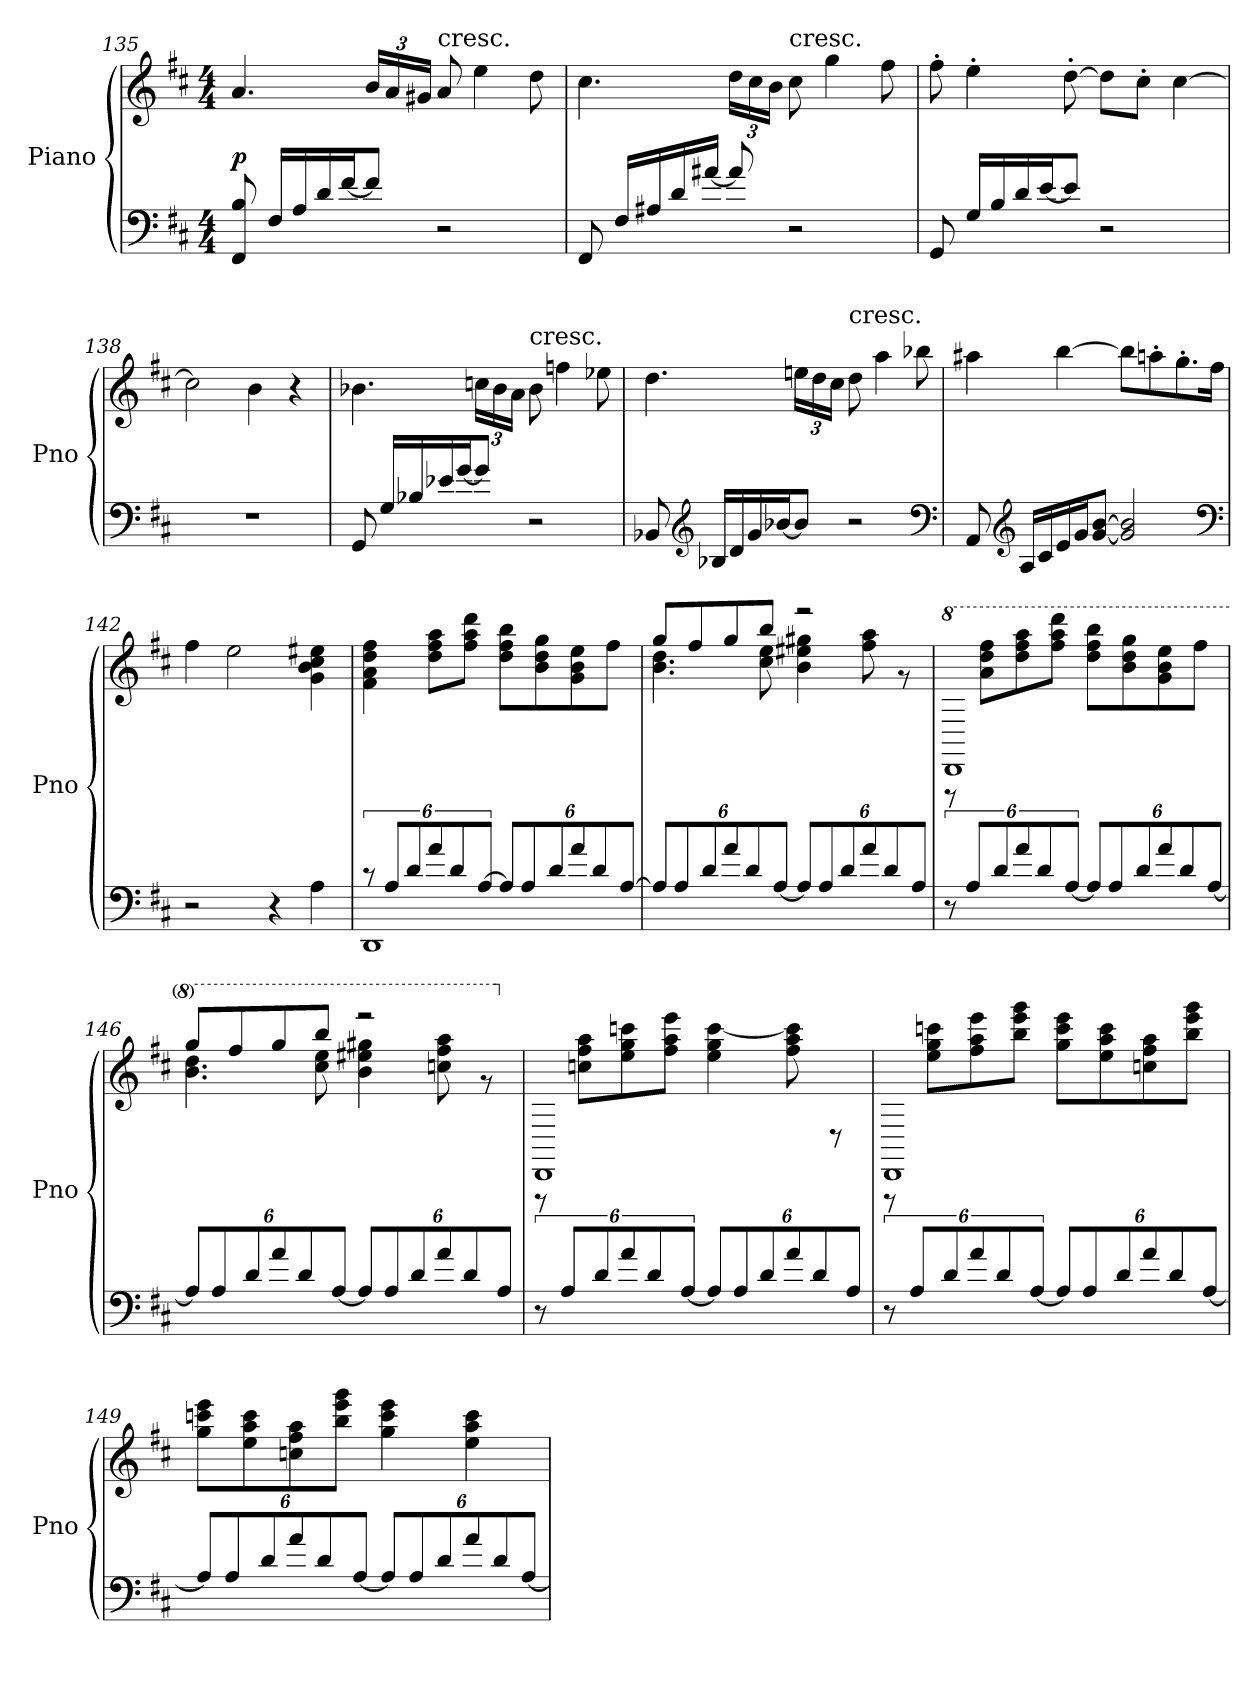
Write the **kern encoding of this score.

**kern	**kern	**dynam
*part1	*part1	*part1
*staff2	*staff1	*staff1/2
*I"Piano	*	*
*I'Pno	*	*
*clefF4	*clefG2	*
*k[f#c#]	*k[f#c#]	*
*M4/4	*M4/4	*
=135	=135	=135
8FF#/ 8B/	4.a/	p
16F#/LL	.	.
16A/	.	.
16d/	.	.
[16f#/J	.	.
8f#/J]	24b/LL	.
.	24a/	.
.	24g#X/JJ	.
!	!LO:TX:t=cresc.	!
2r	8a/	.
.	4ee\	.
.	8dd\	.
=136	=136	=136
8FF#/	4.cc#\	.
16F#/LL	.	.
16A#X/	.	.
16d/	.	.
[16a#X/JJ	.	.
8a#/]	24dd\LL	.
.	24cc#\	.
.	24b\JJ	.
!	!LO:TX:t=cresc.	!
2r	8cc#\	.
.	4gg\	.
.	8ff#\	.
=137	=137	=137
8GG/	8ff#'\	.
16G/LL	4ee'\	.
16B/	.	.
16d/	.	.
[16e/J	.	.
8e/J]	[8dd'\	.
2r	8dd\L]	.
.	8cc#'\J	.
.	[4cc#\	.
=138	=138	=138
1r	2cc#\]	.
.	4b\	.
.	4r	.
=139	=139	=139
8GG/	4.b-X\	.
16G/LL	.	.
16B-X/	.	.
16e-X/	.	.
[16g/J	.	.
8g/J]	24ccn\LL	.
.	24b-\	.
.	24a\JJ	.
!	!LO:TX:t=cresc.	!
2r	8b-\	.
.	4ffn\	.
.	8ee-X\	.
=140	=140	=140
8BB-X/	4.dd\	.
*clefG2	*	*
16B-X/LL	.	.
16d/	.	.
16g/	.	.
[16b-X/J	.	.
8b-/J]	24een\LL	.
.	24dd\	.
.	24cc#\JJ	.
!	!LO:TX:t=cresc.	!
2r	8dd\	.
.	4aa\	.
.	8bb-X\	.
*clefF4	*	*
=141	=141	=141
8AA/	4aa#X\	.
*clefG2	*	*
16A/LL	.	.
16c#/	.	.
16e/	[4bb\	.
16g/J	.	.
[8g/ [8b/J	.	.
2g]/ 2b]/	8bb\L]	.
.	8aan'\	.
.	8.gg'\	.
.	16ff#\Jk	.
*clefF4	*	*
=142	=142	=142
2r	4ff#\	.
.	2ee\	.
4r	.	.
4A\	4g\ 4b\ 4cc#\ 4ee#X\	.
=143	=143	=143
*	*MM116	*
*^	*	*
12r	1DD	4f#\ 4a\ 4dd\ 4ff#\	.
12A/L	.	.	.
12d/	.	.	.
12a/	.	8dd\ 8ff#\ 8aa\L	.
12d/	.	.	.
.	.	8ff#\ 8aa\ 8ddd\J	.
[12A/J	.	.	.
12A/L]	.	8dd\ 8ff#\ 8bb\L	.
12A/	.	.	.
.	.	8b\ 8dd\ 8gg\	.
12d/	.	.	.
12a/	.	8g\ 8b\ 8ee\	.
12d/	.	.	.
.	.	8ff#\J	.
[12A/J	.	.	.
*v	*v	*	*
=144	=144	=144
*	*^	*
12A/L]	8gg/L	4.b\ 4.dd\	.
12A/	.	.	.
.	8ff#/	.	.
12d/	.	.	.
12a/	8gg/	.	.
12d/	.	.	.
.	8bb/J	8cc#\ 8ee\	.
[12A/J	.	.	.
12A/L]	2r	4b\ 4ee#X\ 4gg#X\	.
12A/	.	.	.
12d/	.	.	.
12a/	.	8ff#\ 8aa\	.
12d/	.	.	.
.	.	8r	.
12A/J	.	.	.
=145	=145	=145	=145
*	*8va	*	*
12r	1D	8r	.
12A/L	.	.	.
.	.	8aa\ 8ddd\ 8fff#\L	.
12d/	.	.	.
12a/	.	8ddd\ 8fff#\ 8aaa\	.
12d/	.	.	.
.	.	8fff#\ 8aaa\ 8dddd\J	.
[12A/J	.	.	.
12A/L]	.	8ddd\ 8fff#\ 8bbb\L	.
12A/	.	.	.
.	.	8bb\ 8ddd\ 8ggg\	.
12d/	.	.	.
12a/	.	8gg\ 8bb\ 8eee\	.
12d/	.	.	.
.	.	8fff#\J	.
[12A/J	.	.	.
=146	=146	=146	=146
12A/L]	8ggg/L	4.bb\ 4.ddd\	.
12A/	.	.	.
.	8fff#/	.	.
12d/	.	.	.
12a/	8ggg/	.	.
12d/	.	.	.
.	8bbb/J	8ccc#\ 8eee\	.
[12A/J	.	.	.
12A/L]	2r	4bb\ 4eee#X\ 4ggg#X\	.
12A/	.	.	.
12d/	.	.	.
12a/	.	8cccn\ 8fff#\ 8aaa\	.
12d/	.	.	.
.	.	8r	.
12A/J	.	.	.
=147	=147	=147	=147
*	*X8va	*	*
12r	1DD	8r	.
12A/L	.	.	.
.	.	8ccn\ 8ff#\ 8aa\L	.
12d/	.	.	.
12a/	.	8ee\ 8gg\ 8cccn\	.
12d/	.	.	.
.	.	8ff#\ 8aa\ 8eee\J	.
[12A/J	.	.	.
12A/L]	.	4ee\ 4gg\ [4ccc\	.
12A/	.	.	.
12d/	.	.	.
12a/	.	8ff#\ 8aa\ 8ccc]\	.
12d/	.	.	.
.	.	8r	.
12A/J	.	.	.
=148	=148	=148	=148
12r	1DD	8r	.
12A/L	.	.	.
.	.	8ee\ 8gg\ 8cccn\L	.
12d/	.	.	.
12a/	.	8ff#\ 8aa\ 8eee\	.
12d/	.	.	.
.	.	8bb\ 8eee\ 8ggg\J	.
[12A/J	.	.	.
12A/L]	.	8gg\ 8ccc\ 8eee\L	.
12A/	.	.	.
.	.	8ee\ 8aa\ 8ccc\	.
12d/	.	.	.
12a/	.	8ccn\ 8ff#\ 8aa\	.
12d/	.	.	.
.	.	8bb\ 8eee\ 8ggg\J	.
[12A/J	.	.	.
*	*v	*v	*
=149	=149	=149
12A/L]	8gg\ 8cccn\ 8eee\L	.
12A/	.	.
.	8ee\ 8aa\ 8ccc\	.
12d/	.	.
12a/	8ccn\ 8ff#\ 8aa\	.
12d/	.	.
.	8bb\ 8eee\ 8ggg\J	.
[12A/J	.	.
12A/L]	4gg\ 4ccc\ 4eee\	.
12A/	.	.
12d/	.	.
12a/	4ee\ 4aa\ 4ccc\	.
12d/	.	.
[12A/J	.	.
=	=	=
*-	*-	*-
